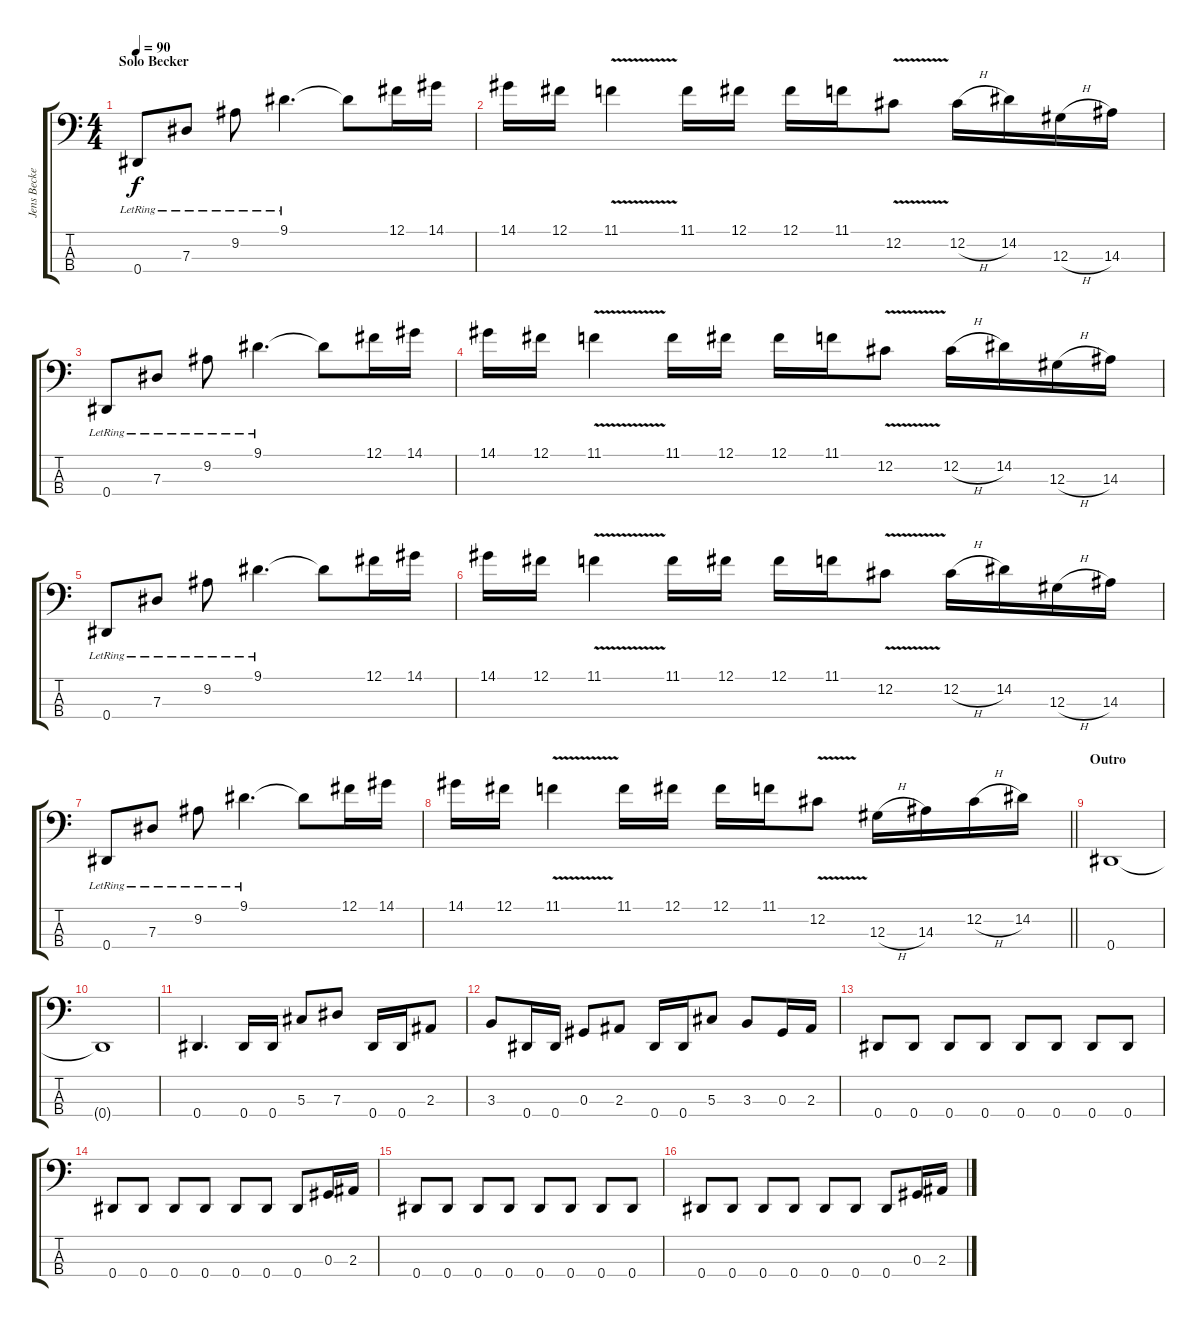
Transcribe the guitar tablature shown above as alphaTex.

\track ("Jens Becker" "Jens Becke") {instrument electricbasspick}
\staff {score tabs}
\tuning (Gb2 Db2 Ab1 Eb1) {hide}
\ts (4 4)
\section ("" "Solo Becker")
\tempo 90
\clef f4
\ks c
0.4{lr}.8{dy f} 7.3{lr}.8 9.2{lr}.8 9.1{lr}.4{d} 9.1{t}.8 12.1.16 14.1.16 |
14.1.16 12.1.16 11.1{v}.4 11.1.16 12.1.16 12.1.16 11.1.16 12.2{v}.8 12.2{h}.16 14.2.16 12.3{h}.16 14.3.16 |
0.4{lr}.8 7.3{lr}.8 9.2{lr}.8 9.1{lr}.4{d} 9.1{t}.8 12.1.16 14.1.16 |
14.1.16 12.1.16 11.1{v}.4 11.1.16 12.1.16 12.1.16 11.1.16 12.2{v}.8 12.2{h}.16 14.2.16 12.3{h}.16 14.3.16 |
0.4{lr}.8 7.3{lr}.8 9.2{lr}.8 9.1{lr}.4{d} 9.1{t}.8 12.1.16 14.1.16 |
14.1.16 12.1.16 11.1{v}.4 11.1.16 12.1.16 12.1.16 11.1.16 12.2{v}.8 12.2{h}.16 14.2.16 12.3{h}.16 14.3.16 |
0.4{lr}.8 7.3{lr}.8 9.2{lr}.8 9.1{lr}.4{d} 9.1{t}.8 12.1.16 14.1.16 |
\barLineRight lightlight
14.1.16 12.1.16 11.1{v}.4 11.1.16 12.1.16 12.1.16 11.1.16 12.2{v}.8 12.3{h}.16 14.3.16 12.2{h}.16 14.2.16 |
\section ("" "Outro")
0.4.1 |
0.4{t}.1 |
0.4.4{d} 0.4.16 0.4.16 5.3.8 7.3.8 0.4.16 0.4.16 2.3.8 |
3.3.8 0.4.16 0.4.16 0.3.8 2.3.8 0.4.16 0.4.16 5.3.8 3.3.8 0.3.16 2.3.16 |
0.4.8 0.4.8 0.4.8 0.4.8 0.4.8 0.4.8 0.4.8 0.4.8 |
0.4.8 0.4.8 0.4.8 0.4.8 0.4.8 0.4.8 0.4.8 0.3.16 2.3.16 |
0.4.8 0.4.8 0.4.8 0.4.8 0.4.8 0.4.8 0.4.8 0.4.8 |
0.4.8 0.4.8 0.4.8 0.4.8 0.4.8 0.4.8 0.4.8 0.3.16 2.3.16
